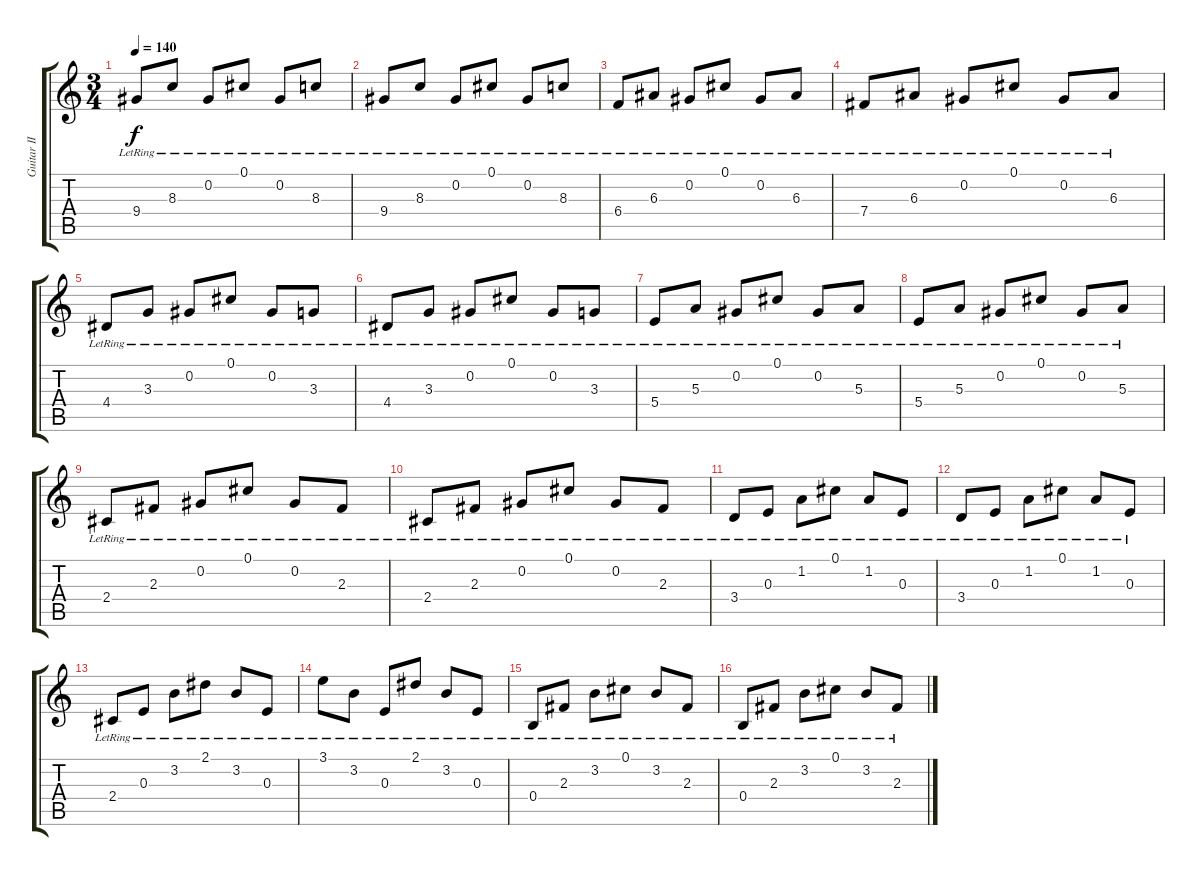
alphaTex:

\track ("Guitar II" "Guitar II") {instrument distortionguitar}
\staff {score tabs}
\tuning (Db4 Ab3 E3 B2 Gb2 Db2) {hide}
\ts (3 4)
\tempo 140
\clef g2
\ks c
9.4{lr}.8{dy f} 8.3{lr}.8 0.2{lr}.8{volume 6} 0.1{lr}.8 0.2{lr}.8 8.3{lr}.8 |
9.4{lr}.8 8.3{lr}.8 0.2{lr}.8 0.1{lr}.8 0.2{lr}.8 8.3{lr}.8 |
6.4{lr}.8 6.3{lr}.8 0.2{lr}.8 0.1{lr}.8 0.2{lr}.8 6.3{lr}.8 |
7.4{lr}.8 6.3{lr}.8 0.2{lr}.8 0.1{lr}.8 0.2{lr}.8 6.3{lr}.8 |
4.4{lr}.8 3.3{lr}.8 0.2{lr}.8 0.1{lr}.8 0.2{lr}.8 3.3{lr}.8 |
4.4{lr}.8 3.3{lr}.8 0.2{lr}.8 0.1{lr}.8 0.2{lr}.8{volume 4} 3.3{lr}.8 |
5.4{lr}.8 5.3{lr}.8 0.2{lr}.8 0.1{lr}.8 0.2{lr}.8 5.3{lr}.8 |
5.4{lr}.8 5.3{lr}.8 0.2{lr}.8 0.1{lr}.8 0.2{lr}.8 5.3{lr}.8 |
2.4{lr}.8 2.3{lr}.8 0.2{lr}.8 0.1{lr}.8 0.2{lr}.8 2.3{lr}.8 |
2.4{lr}.8 2.3{lr}.8 0.2{lr}.8 0.1{lr}.8 0.2{lr}.8 2.3{lr}.8 |
3.4{lr}.8 0.3{lr}.8 1.2{lr}.8 0.1{lr}.8 1.2{lr}.8 0.3{lr}.8 |
3.4{lr}.8{volume 2} 0.3{lr}.8 1.2{lr}.8 0.1{lr}.8 1.2{lr}.8 0.3{lr}.8 |
2.4{lr}.8 0.3{lr}.8 3.2{lr}.8 2.1{lr}.8 3.2{lr}.8 0.3{lr}.8 |
3.1{lr}.8 3.2{lr}.8 0.3{lr}.8 2.1{lr}.8 3.2{lr}.8 0.3{lr}.8 |
0.4{lr}.8 2.3{lr}.8 3.2{lr}.8 0.1{lr}.8 3.2{lr}.8 2.3{lr}.8 |
0.4{lr}.8 2.3{lr}.8 3.2{lr}.8 0.1{lr}.8 3.2{lr}.8 2.3{lr}.8
